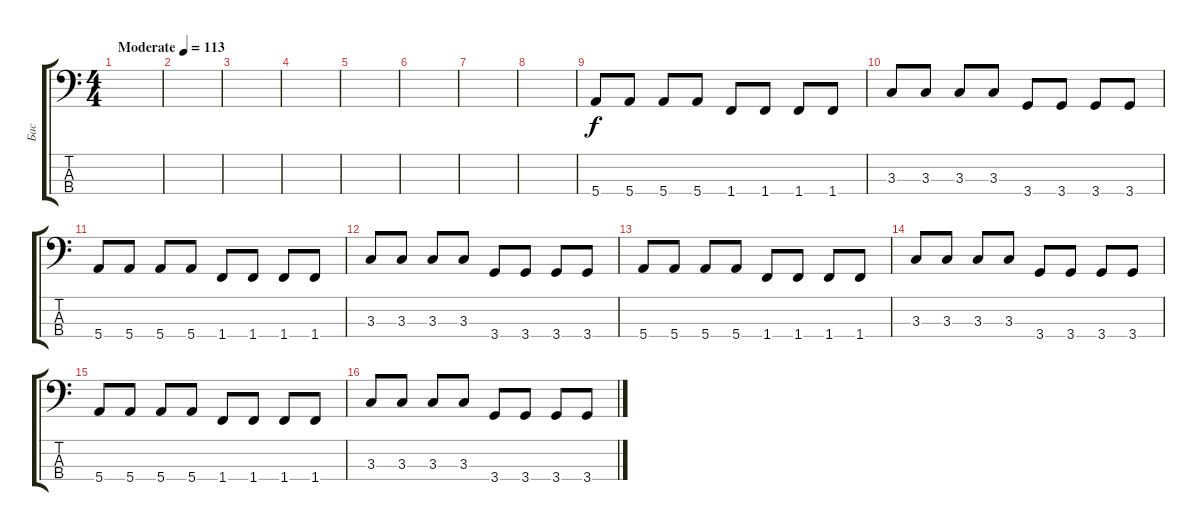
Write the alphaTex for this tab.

\track ("Бас" "Бас") {instrument electricbassfinger}
\staff {score tabs}
\tuning (G2 D2 A1 E1) {hide}
\ts (4 4)
\tempo (113 "Moderate")
\clef f4
\ks c
|
|
|
|
|
|
|
|
5.4.8 5.4.8 5.4.8 5.4.8 1.4.8 1.4.8 1.4.8 1.4.8 |
3.3.8 3.3.8 3.3.8 3.3.8 3.4.8 3.4.8 3.4.8 3.4.8 |
5.4.8 5.4.8 5.4.8 5.4.8 1.4.8 1.4.8 1.4.8 1.4.8 |
3.3.8 3.3.8 3.3.8 3.3.8 3.4.8 3.4.8 3.4.8 3.4.8 |
5.4.8 5.4.8 5.4.8 5.4.8 1.4.8 1.4.8 1.4.8 1.4.8 |
3.3.8 3.3.8 3.3.8 3.3.8 3.4.8 3.4.8 3.4.8 3.4.8 |
5.4.8 5.4.8 5.4.8 5.4.8 1.4.8 1.4.8 1.4.8 1.4.8 |
3.3.8 3.3.8 3.3.8 3.3.8 3.4.8 3.4.8 3.4.8 3.4.8
